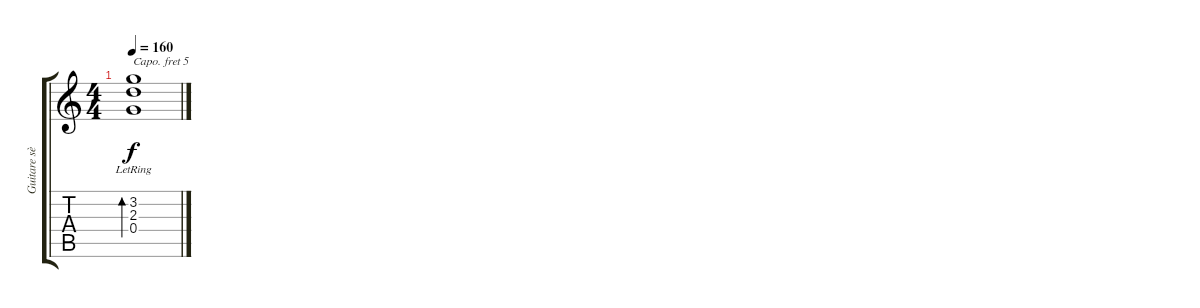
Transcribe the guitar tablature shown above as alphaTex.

\track ("Guitare sèche" "Guitare sè") {instrument acousticguitarsteel}
\staff {score tabs}
\capo 5
\tuning (E4 B3 G3 D3 A2 E2) {hide}
\ts (4 4)
\tempo 160
\clef g2
\ks c
(3.2{lr} 2.3{lr} 0.4{lr}).1{bd 240 dy f}
